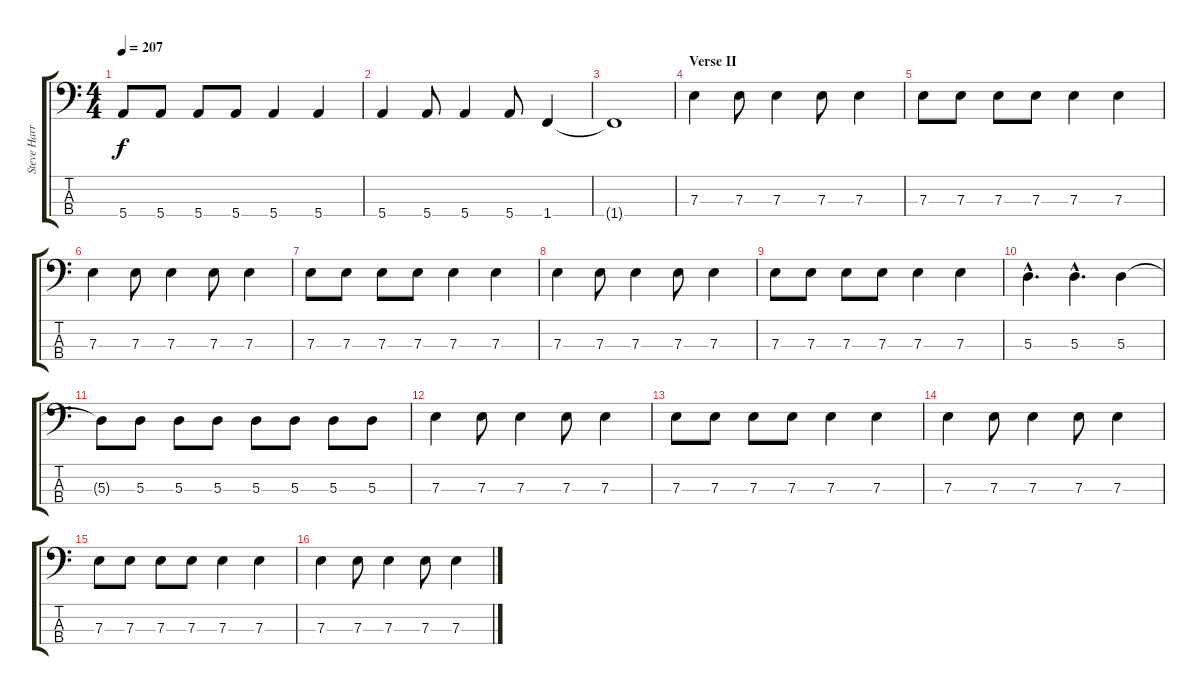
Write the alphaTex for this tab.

\track ("Steve Harris" "Steve Harr") {instrument electricbassfinger}
\staff {score tabs}
\tuning (G2 D2 A1 E1) {hide}
\ts (4 4)
\tempo 207
\clef f4
\ks c
5.4.8{dy f} 5.4.8 5.4.8 5.4.8 5.4.4 5.4.4 |
5.4.4 5.4.8 5.4.4 5.4.8 1.4.4 |
1.4{t}.1 |
\section ("" "Verse II")
7.3.4 7.3.8 7.3.4 7.3.8 7.3.4 |
7.3.8 7.3.8 7.3.8 7.3.8 7.3.4 7.3.4 |
7.3.4 7.3.8 7.3.4 7.3.8 7.3.4 |
7.3.8 7.3.8 7.3.8 7.3.8 7.3.4 7.3.4 |
7.3.4 7.3.8 7.3.4 7.3.8 7.3.4 |
7.3.8 7.3.8 7.3.8 7.3.8 7.3.4 7.3.4 |
5.3{hac}.4{d} 5.3{hac}.4{d} 5.3.4 |
5.3{t}.8 5.3.8 5.3.8 5.3.8 5.3.8 5.3.8 5.3.8 5.3.8 |
7.3.4 7.3.8 7.3.4 7.3.8 7.3.4 |
7.3.8 7.3.8 7.3.8 7.3.8 7.3.4 7.3.4 |
7.3.4 7.3.8 7.3.4 7.3.8 7.3.4 |
7.3.8 7.3.8 7.3.8 7.3.8 7.3.4 7.3.4 |
7.3.4 7.3.8 7.3.4 7.3.8 7.3.4
